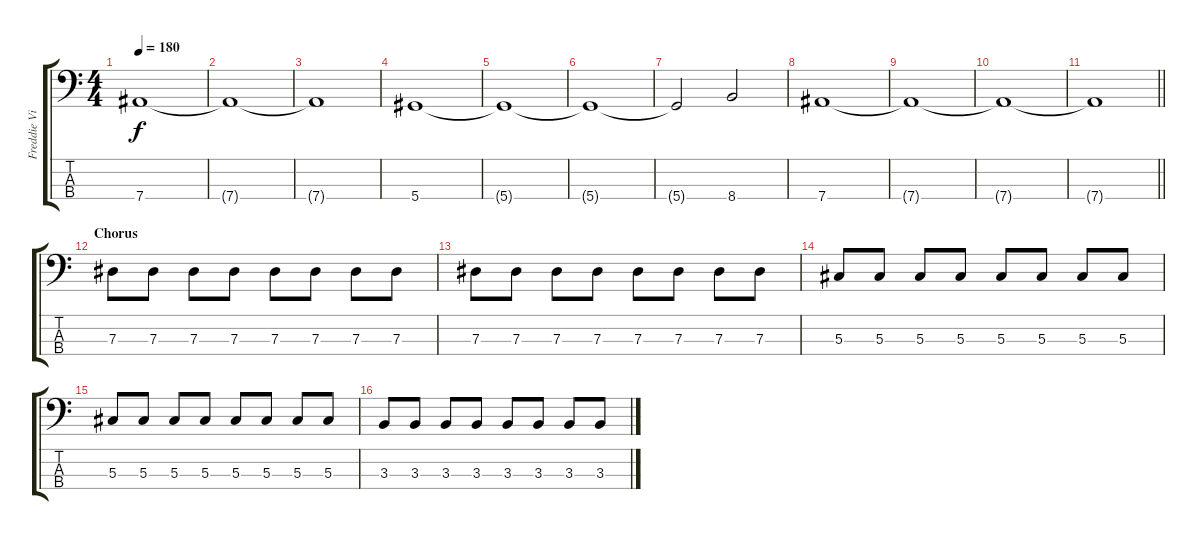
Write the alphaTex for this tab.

\track ("Freddie Vidales" "Freddie Vi") {instrument electricbassfinger}
\staff {score tabs}
\tuning (Gb2 Db2 Ab1 Eb1) {hide}
\ts (4 4)
\tempo 180
\clef f4
\ks c
7.4{t}.1{dy f} |
7.4{t}.1 |
7.4{t}.1 |
5.4.1 |
5.4{t}.1 |
5.4{t}.1 |
5.4{t}.2 8.4.2 |
7.4.1 |
7.4{t}.1 |
7.4{t}.1 |
\barLineRight lightlight
7.4{t}.1 |
\section ("" "Chorus")
7.3.8 7.3.8 7.3.8 7.3.8 7.3.8 7.3.8 7.3.8 7.3.8 |
7.3.8 7.3.8 7.3.8 7.3.8 7.3.8 7.3.8 7.3.8 7.3.8 |
5.3.8 5.3.8 5.3.8 5.3.8 5.3.8 5.3.8 5.3.8 5.3.8 |
5.3.8 5.3.8 5.3.8 5.3.8 5.3.8 5.3.8 5.3.8 5.3.8 |
3.3.8 3.3.8 3.3.8 3.3.8 3.3.8 3.3.8 3.3.8 3.3.8
